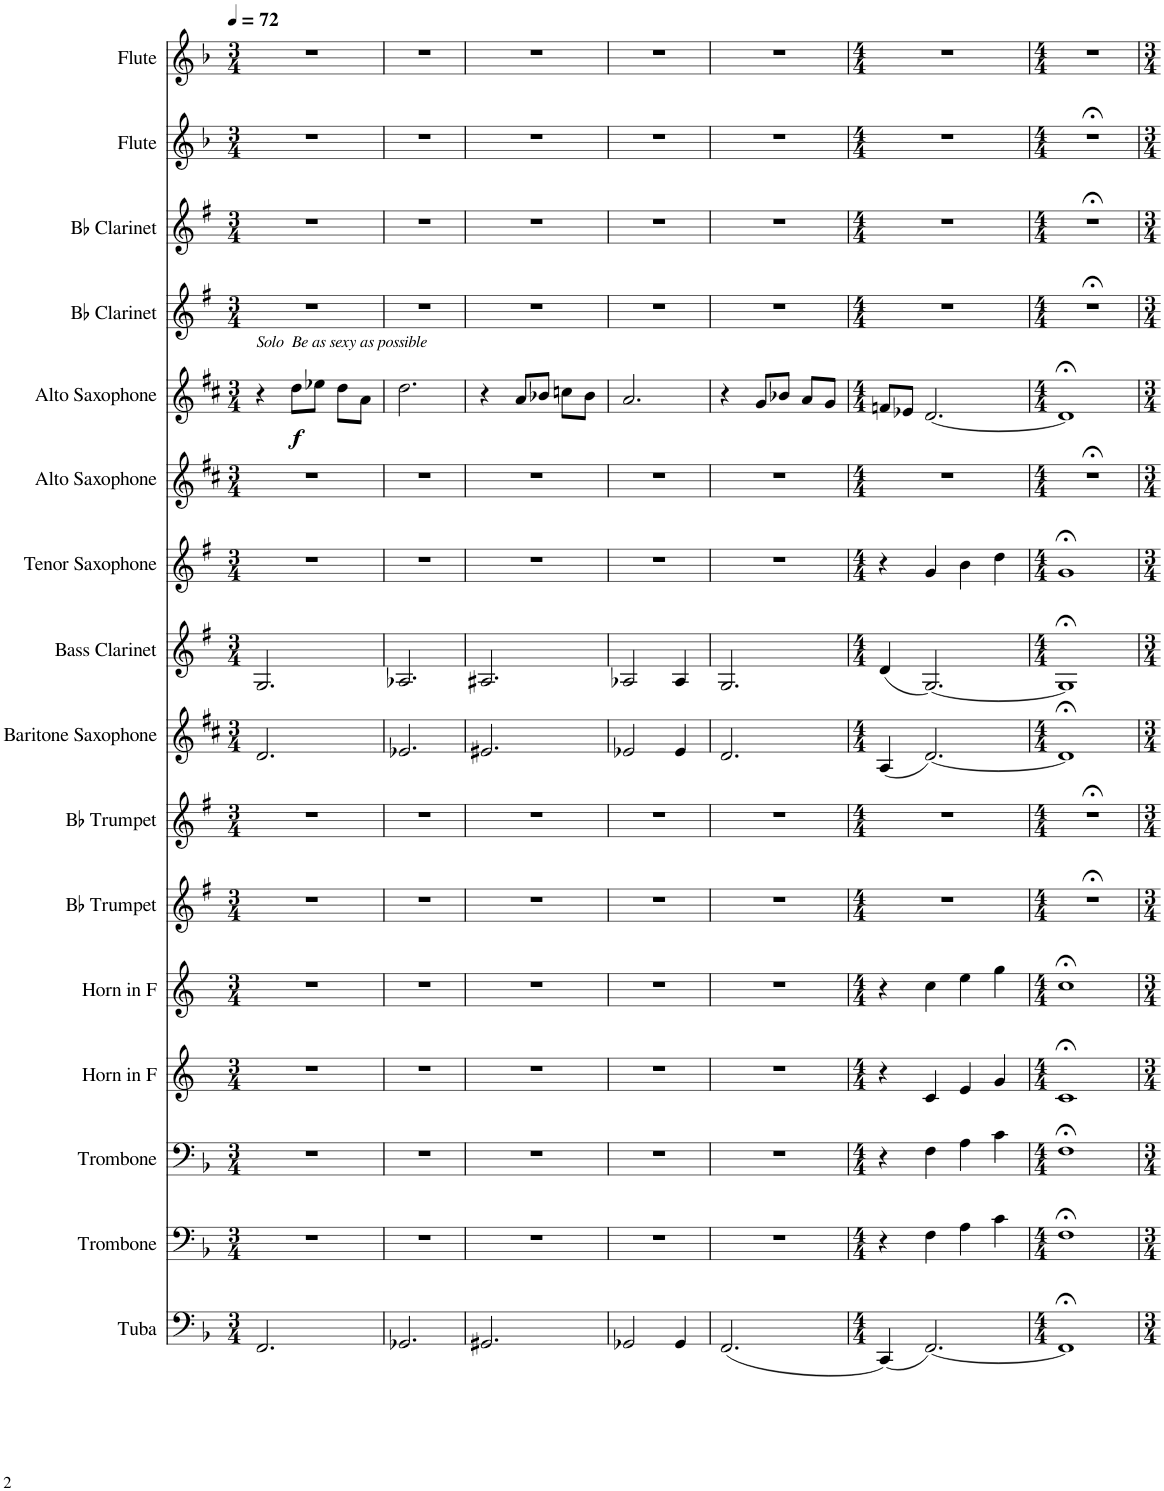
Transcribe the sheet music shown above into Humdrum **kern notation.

**kern	**kern	**kern	**kern	**kern	**kern	**kern	**kern	**kern	**kern	**kern	**kern	**dynam	**kern	**kern	**kern	**kern
*part16	*part15	*part14	*part13	*part12	*part11	*part10	*part9	*part8	*part7	*part6	*part5	*part5	*part4	*part3	*part2	*part1
*staff16	*staff15	*staff14	*staff13	*staff12	*staff11	*staff10	*staff9	*staff8	*staff7	*staff6	*staff5	*staff5	*staff4	*staff3	*staff2	*staff1
*I"Tuba	*I"Trombone	*I"Trombone	*I"Horn in F	*I"Horn in F	*I"Bb Trumpet	*I"Bb Trumpet	*I"Baritone Saxophone	*I"Bass Clarinet	*I"Tenor Saxophone	*I"Alto Saxophone	*I"Alto Saxophone	*	*I"Bb Clarinet	*I"Bb Clarinet	*I"Flute	*I"Flute
*I'Tu.	*I'Trb.	*I'Trb.	*	*	*I'Bb Tpt.	*I'Bb Tpt.	*I'Bar. Sax.	*I'B. Cl.	*I'T. Sax.	*I'A. Sax.	*I'A. Sax.	*	*I'Bb Cl.	*I'Bb Cl.	*I'Fl.	*I'Fl.
*clefF4	*clefF4	*clefF4	*clefG2	*clefG2	*clefG2	*clefG2	*clefG2	*clefG2	*clefG2	*clefG2	*clefG2	*	*clefG2	*clefG2	*clefG2	*clefG2
*	*	*	*Trd4c7	*Trd4c7	*Trd1c2	*Trd1c2	*Trd12c21	*Trd8c14	*Trd8c14	*Trd5c9	*Trd5c9	*	*Trd1c2	*Trd1c2	*	*
*k[b-]	*k[b-]	*k[b-]	*k[]	*k[]	*k[f#]	*k[f#]	*k[f#c#]	*k[f#]	*k[f#]	*k[f#c#]	*k[f#c#]	*	*k[f#]	*k[f#]	*k[b-]	*k[b-]
*M3/4	*M3/4	*M3/4	*M3/4	*M3/4	*M3/4	*M3/4	*M3/4	*M3/4	*M3/4	*M3/4	*M3/4	*	*M3/4	*M3/4	*M3/4	*M3/4
*MM72	*MM72	*MM72	*MM72	*MM72	*MM72	*MM72	*MM72	*MM72	*MM72	*MM72	*MM72	*	*MM72	*MM72	*MM72	*MM72
=1	=1	=1	=1	=1	=1	=1	=1	=1	=1	=1	=1	=1	=1	=1	=1	=1
!	!	!	!	!	!	!	!	!	!	!	!LO:TX:a:i:t=Solo  Be as sexy as possible	!	!	!	!	!
2.FF/	2.r	2.r	2.r	2.r	2.r	2.r	2.d/	2.G/	2.r	2.r	4r	.	2.r	2.r	2.r	2.r
!	!	!	!	!	!	!	!	!	!	!	!	!LO:DY:b	!	!	!	!
.	.	.	.	.	.	.	.	.	.	.	8dd\L	f	.	.	.	.
.	.	.	.	.	.	.	.	.	.	.	8ee-X\J	.	.	.	.	.
.	.	.	.	.	.	.	.	.	.	.	8dd\L	.	.	.	.	.
.	.	.	.	.	.	.	.	.	.	.	8a\J	.	.	.	.	.
=2	=2	=2	=2	=2	=2	=2	=2	=2	=2	=2	=2	=2	=2	=2	=2	=2
2.GG-X/	2.r	2.r	2.r	2.r	2.r	2.r	2.e-X/	2.A-X/	2.r	2.r	2.dd\	.	2.r	2.r	2.r	2.r
=3	=3	=3	=3	=3	=3	=3	=3	=3	=3	=3	=3	=3	=3	=3	=3	=3
2.GG#X/	2.r	2.r	2.r	2.r	2.r	2.r	2.e#X/	2.A#X/	2.r	2.r	4r	.	2.r	2.r	2.r	2.r
.	.	.	.	.	.	.	.	.	.	.	8a/L	.	.	.	.	.
.	.	.	.	.	.	.	.	.	.	.	8b-X/J	.	.	.	.	.
.	.	.	.	.	.	.	.	.	.	.	8ccn\L	.	.	.	.	.
.	.	.	.	.	.	.	.	.	.	.	8b-\J	.	.	.	.	.
=4	=4	=4	=4	=4	=4	=4	=4	=4	=4	=4	=4	=4	=4	=4	=4	=4
2GG-X/	2.r	2.r	2.r	2.r	2.r	2.r	2e-X/	2A-X/	2.r	2.r	2.a/	.	2.r	2.r	2.r	2.r
4GG-/	.	.	.	.	.	.	4e-/	4A-/	.	.	.	.	.	.	.	.
=5	=5	=5	=5	=5	=5	=5	=5	=5	=5	=5	=5	=5	=5	=5	=5	=5
(2.FF/	2.r	2.r	2.r	2.r	2.r	2.r	2.d/	2.G/	2.r	2.r	4r	.	2.r	2.r	2.r	2.r
.	.	.	.	.	.	.	.	.	.	.	8g/L	.	.	.	.	.
.	.	.	.	.	.	.	.	.	.	.	8b-X/J	.	.	.	.	.
.	.	.	.	.	.	.	.	.	.	.	8a/L	.	.	.	.	.
.	.	.	.	.	.	.	.	.	.	.	8g/J	.	.	.	.	.
=6	=6	=6	=6	=6	=6	=6	=6	=6	=6	=6	=6	=6	=6	=6	=6	=6
*M4/4	*M4/4	*M4/4	*M4/4	*M4/4	*M4/4	*M4/4	*M4/4	*M4/4	*M4/4	*M4/4	*M4/4	*	*M4/4	*M4/4	*M4/4	*M4/4
(4CC/)	4r	4r	4r	4r	1r	1r	(4A/	(4d/	4r	1r	8fn/L	.	1r	1r	1r	1r
.	.	.	.	.	.	.	.	.	.	.	8e-X/J	.	.	.	.	.
[2.FF/)	4F\	4F\	4c/	4cc\	.	.	[2.d/)	[2.G/)	4g/	.	[2.d/	.	.	.	.	.
.	4A\	4A\	4e/	4ee\	.	.	.	.	4b\	.	.	.	.	.	.	.
.	4c\	4c\	4g/	4gg\	.	.	.	.	4dd\	.	.	.	.	.	.	.
=7	=7	=7	=7	=7	=7	=7	=7	=7	=7	=7	=7	=7	=7	=7	=7	=7
*M4/4	*M4/4	*M4/4	*M4/4	*M4/4	*M4/4	*M4/4	*M4/4	*M4/4	*M4/4	*M4/4	*M4/4	*	*M4/4	*M4/4	*M4/4	*M4/4
1FF;<]	1F;<	1F;<	1c;<	1cc;<	1r;<	1r;<	1d;<]	1G;<]	1g;<	1r;<	1d;<]	.	1r;<	1r;<	1r;<	1r
=	=	=	=	=	=	=	=	=	=	=	=	=	=	=	=	=
*-	*-	*-	*-	*-	*-	*-	*-	*-	*-	*-	*-	*-	*-	*-	*-	*-
